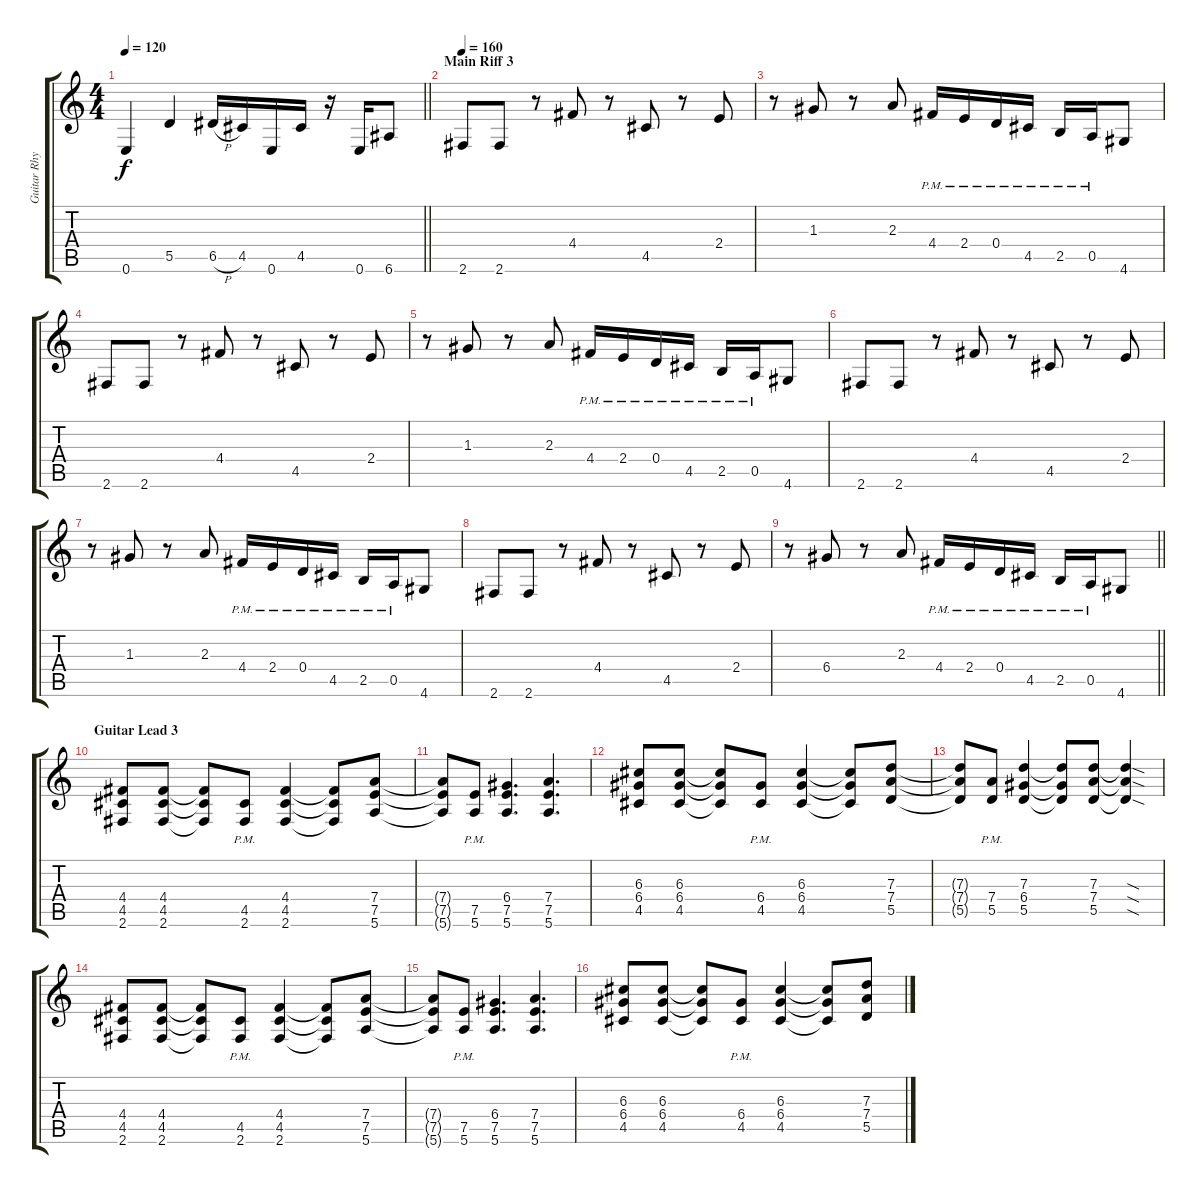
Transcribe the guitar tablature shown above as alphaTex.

\track ("Guitar Rhythm" "Guitar Rhy") {instrument overdrivenguitar}
\staff {score tabs}
\tuning (E4 B3 G3 D3 A2 E2) {hide}
\ts (4 4)
\tempo 120
\clef g2
\barLineRight lightlight
\ks c
0.6.4{dy f} 5.5.4 6.5{h}.16 4.5.16 0.6.16 4.5.16 r.16 0.6.16 6.6.8 |
\section ("" "Main Riff 3")
\tempo 160
2.6.8 2.6.8 r.8 4.4.8 r.8 4.5.8 r.8 2.4.8 |
r.8 1.3.8 r.8 2.3.8 4.4{pm}.16 2.4{pm}.16 0.4{pm}.16 4.5{pm}.16 2.5{pm}.16 0.5{pm}.16 4.6.8 |
2.6.8 2.6.8 r.8 4.4.8 r.8 4.5.8 r.8 2.4.8 |
r.8 1.3.8 r.8 2.3.8 4.4{pm}.16 2.4{pm}.16 0.4{pm}.16 4.5{pm}.16 2.5{pm}.16 0.5{pm}.16 4.6.8 |
2.6.8 2.6.8 r.8 4.4.8 r.8 4.5.8 r.8 2.4.8 |
r.8 1.3.8 r.8 2.3.8 4.4{pm}.16 2.4{pm}.16 0.4{pm}.16 4.5{pm}.16 2.5{pm}.16 0.5{pm}.16 4.6.8 |
2.6.8 2.6.8 r.8 4.4.8 r.8 4.5.8 r.8 2.4.8 |
\barLineRight lightlight
r.8 6.4.8 r.8 2.3.8 4.4{pm}.16 2.4{pm}.16 0.4{pm}.16 4.5{pm}.16 2.5{pm}.16 0.5{pm}.16 4.6.8 |
\section ("" "Guitar Lead 3")
(4.4 4.5 2.6).8 (4.4 4.5 2.6).8 (4.4{t} 4.5{t} 2.6{t}).8 (4.5{pm} 2.6{pm}).8 (4.4 4.5 2.6).4 (4.4{t} 4.5{t} 2.6{t}).8 (7.4 7.5 5.6).8 |
(7.4{t} 7.5{t} 5.6{t}).8 (7.5{pm} 5.6{pm}).8 (6.4 7.5 5.6).4{d} (7.4 7.5 5.6).4{d} |
(6.3 6.4 4.5).8 (6.3 6.4 4.5).8 (6.3{t} 6.4{t} 4.5{t}).8 (6.4{pm} 4.5{pm}).8 (6.3 6.4 4.5).4 (6.3{t} 6.4{t} 4.5{t}).8 (7.3 7.4 5.5).8 |
(7.3{t} 7.4{t} 5.5{t}).8 (7.4{pm} 5.5{pm}).8 (7.3 6.4 5.5).4 (7.3{t} 6.4{t} 5.5{t}).8 (7.3 7.4 5.5).8 (7.3{sod t} 7.4{sod t} 5.5{sod t}).4 |
(4.4 4.5 2.6).8 (4.4 4.5 2.6).8 (4.4{t} 4.5{t} 2.6{t}).8 (4.5{pm} 2.6{pm}).8 (4.4 4.5 2.6).4 (4.4{t} 4.5{t} 2.6{t}).8 (7.4 7.5 5.6).8 |
(7.4{t} 7.5{t} 5.6{t}).8 (7.5{pm} 5.6{pm}).8 (6.4 7.5 5.6).4{d} (7.4 7.5 5.6).4{d} |
(6.3 6.4 4.5).8 (6.3 6.4 4.5).8 (6.3{t} 6.4{t} 4.5{t}).8 (6.4{pm} 4.5{pm}).8 (6.3 6.4 4.5).4 (6.3{t} 6.4{t} 4.5{t}).8 (7.3 7.4 5.5).8
